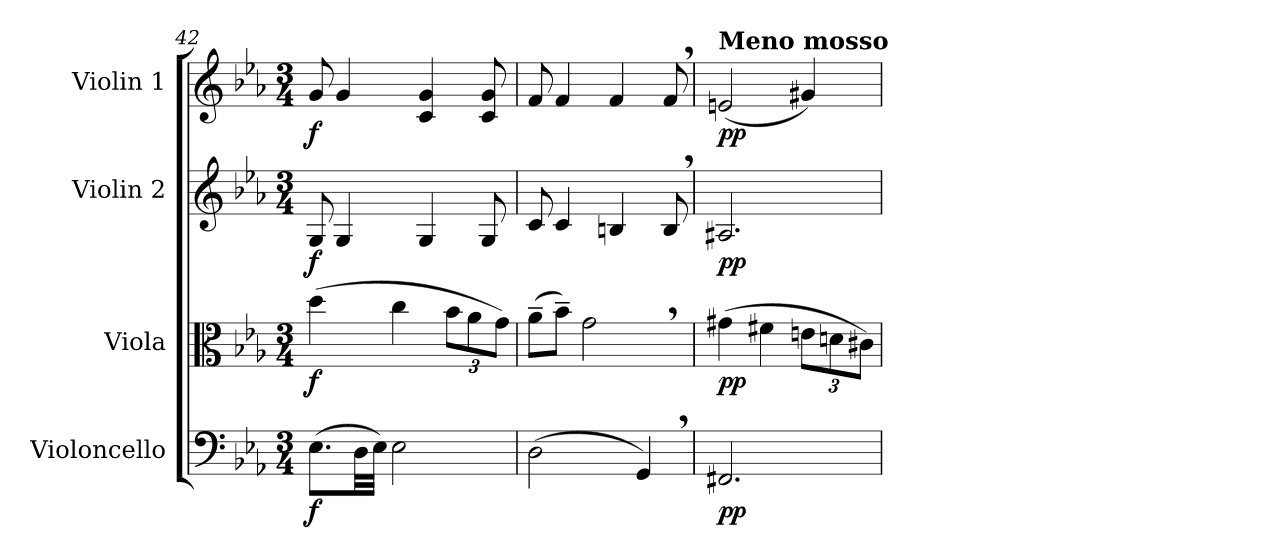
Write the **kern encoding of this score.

**kern	**dynam	**kern	**dynam	**kern	**dynam	**kern	**dynam
*part4	*part4	*part3	*part3	*part2	*part2	*part1	*part1
*staff4	*staff4	*staff3	*staff3	*staff2	*staff2	*staff1	*staff1
*I"Violoncello	*	*I"Viola	*	*I"Violin 2	*	*I"Violin 1	*
*I'Vc	*	*I'Vla	*	*I'Vln	*	*I'Vln	*
*clefF4	*	*clefC3	*	*clefG2	*	*clefG2	*
*k[b-e-a-]	*	*k[b-e-a-]	*	*k[b-e-a-]	*	*k[b-e-a-]	*
*M3/4	*	*M3/4	*	*M3/4	*	*M3/4	*
=42	=42	=42	=42	=42	=42	=42	=42
!	!LO:DY:b	!	!LO:DY:b	!	!LO:DY:b	!	!LO:DY:b
(8.E-\L	f	(4dd\	f	8G/	f	8g/	f
.	.	.	.	4G/	.	4g/	.
32D\LL	.	.	.	.	.	.	.
32E-\JJJ)	.	.	.	.	.	.	.
2E-\	.	4cc\	.	.	.	.	.
.	.	.	.	4G/	.	4c/ 4g/	.
*	*	*Xbrackettup	*	*	*	*	*
.	.	12b-\L	.	.	.	.	.
.	.	12a-\	.	.	.	.	.
.	.	.	.	8G/	.	8c/ 8g/	.
.	.	12g\J)	.	.	.	.	.
=43	=43	=43	=43	=43	=43	=43	=43
(2D\	.	(8a-~\L	.	8c/	.	8f/	.
.	.	8b-~\J)	.	4c/	.	4f/	.
.	.	2g,\	.	.	.	.	.
.	.	.	.	4Bn/	.	4f/	.
4GG,/)	.	.	.	.	.	.	.
.	.	.	.	8B,/	.	8f,/	.
=44	=44	=44	=44	=44	=44	=44	=44
!!LO:REH:place=s1:a:B:cj:fs=14:t=4
!	!	!	!	!	!	!LO:TX:a:B:t=Meno mosso	!
!	!LO:DY:b	!	!LO:DY:b	!	!LO:DY:b	!	!LO:DY:b
2.FF#X/	pp	(4g#X\	pp	2.A#X/	pp	(2en/	pp
.	.	4f#X\	.	.	.	.	.
.	.	12en\L	.	.	.	4g#X/)	.
.	.	12dn\	.	.	.	.	.
.	.	12c#X\J)	.	.	.	.	.
=	=	=	=	=	=	=	=
*-	*-	*-	*-	*-	*-	*-	*-
